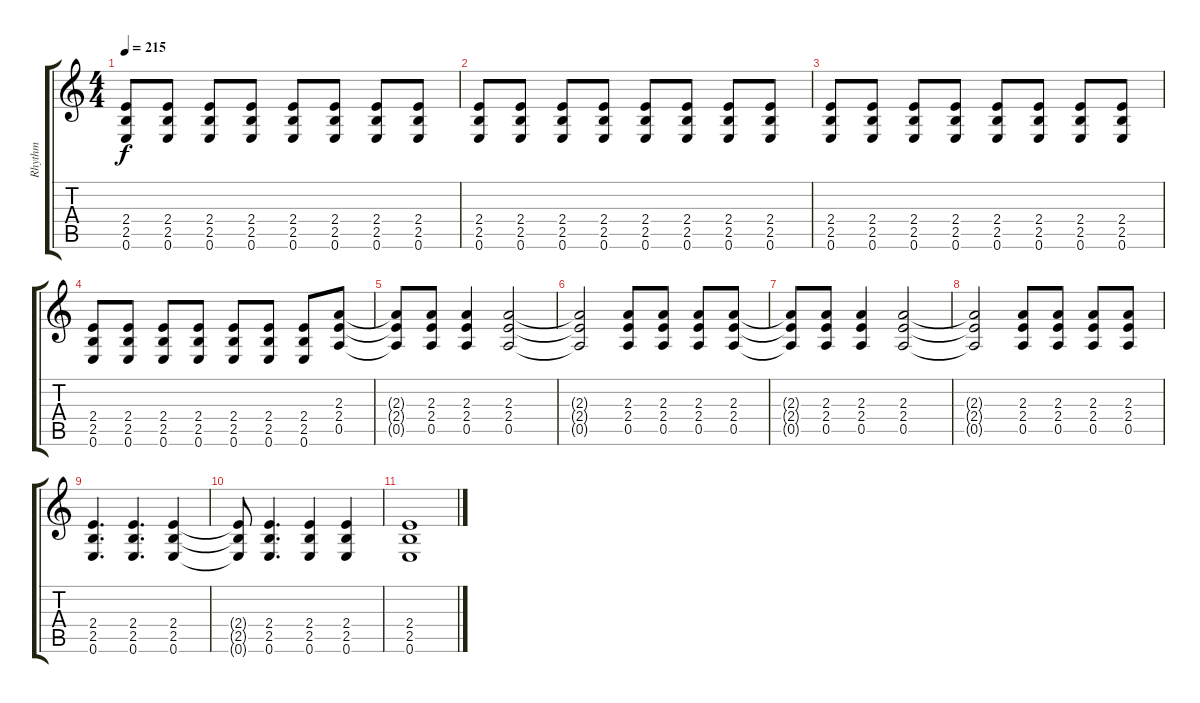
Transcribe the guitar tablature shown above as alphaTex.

\track ("Rhythm" "Rhythm") {instrument distortionguitar}
\staff {score tabs}
\tuning (E4 B3 G3 D3 A2 E2) {hide}
\ts (4 4)
\tempo 215
\clef g2
\ks c
(2.4{t} 2.5{t} 0.6{t}).8{dy f} (2.4 2.5 0.6).8 (2.4 2.5 0.6).8 (2.4 2.5 0.6).8 (2.4 2.5 0.6).8 (2.4 2.5 0.6).8 (2.4 2.5 0.6).8 (2.4 2.5 0.6).8 |
(2.4 2.5 0.6).8 (2.4 2.5 0.6).8 (2.4 2.5 0.6).8 (2.4 2.5 0.6).8 (2.4 2.5 0.6).8 (2.4 2.5 0.6).8 (2.4 2.5 0.6).8 (2.4 2.5 0.6).8 |
(2.4 2.5 0.6).8 (2.4 2.5 0.6).8 (2.4 2.5 0.6).8 (2.4 2.5 0.6).8 (2.4 2.5 0.6).8 (2.4 2.5 0.6).8 (2.4 2.5 0.6).8 (2.4 2.5 0.6).8 |
(2.4 2.5 0.6).8 (2.4 2.5 0.6).8 (2.4 2.5 0.6).8 (2.4 2.5 0.6).8 (2.4 2.5 0.6).8 (2.4 2.5 0.6).8 (2.4 2.5 0.6).8 (2.3 2.4 0.5).8 |
(2.3{t} 2.4{t} 0.5{t}).8 (2.3 2.4 0.5).8 (2.3 2.4 0.5).4 (2.3 2.4 0.5).2 |
(2.3{t} 2.4{t} 0.5{t}).2 (2.3 2.4 0.5).8 (2.3 2.4 0.5).8 (2.3 2.4 0.5).8 (2.3 2.4 0.5).8 |
(2.3{t} 2.4{t} 0.5{t}).8 (2.3 2.4 0.5).8 (2.3 2.4 0.5).4 (2.3 2.4 0.5).2 |
(2.3{t} 2.4{t} 0.5{t}).2 (2.3 2.4 0.5).8 (2.3 2.4 0.5).8 (2.3 2.4 0.5).8 (2.3 2.4 0.5).8 |
(2.4 2.5 0.6).4{d} (2.4 2.5 0.6).4{d} (2.4 2.5 0.6).4 |
(2.4{t} 2.5{t} 0.6{t}).8 (2.4 2.5 0.6).4{d} (2.4 2.5 0.6).4 (2.4 2.5 0.6).4 |
(2.4 2.5 0.6).1
